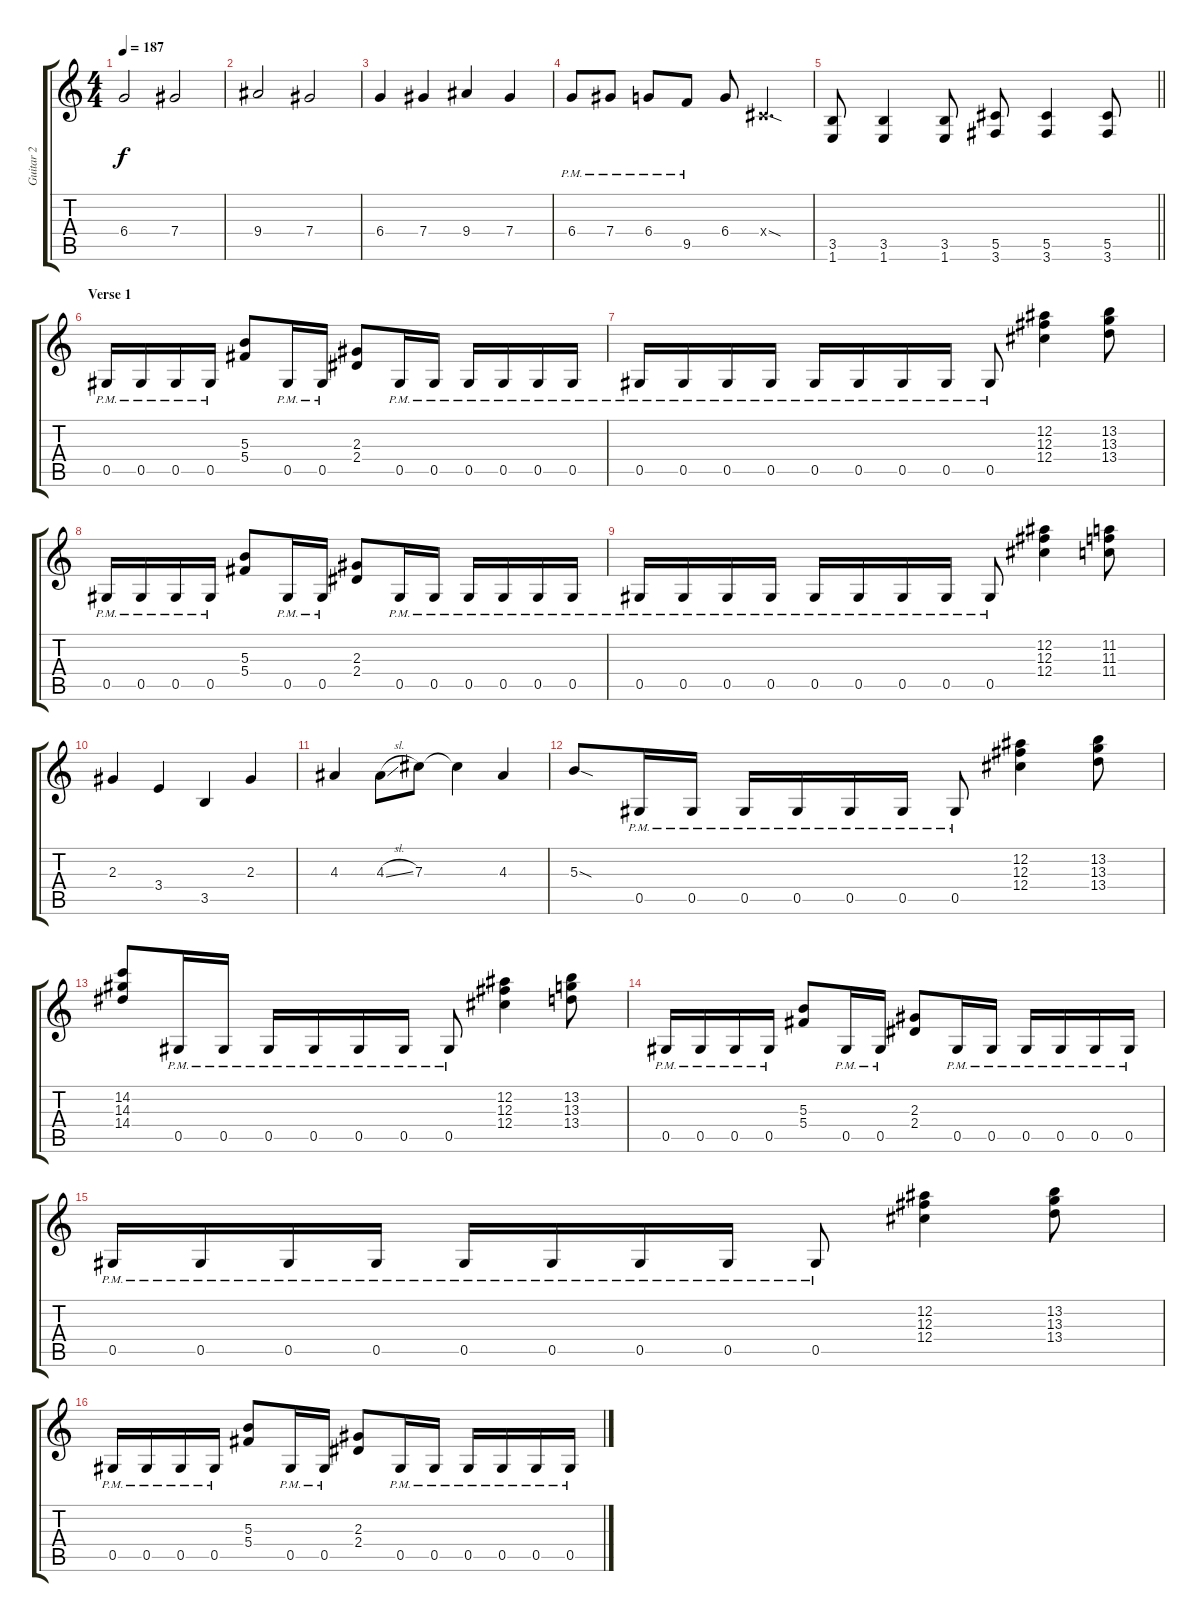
\track ("Guitar 2" "Guitar 2") {instrument overdrivenguitar}
\staff {score tabs}
\tuning (Eb4 Bb3 Gb3 Db3 Ab2 Eb2) {hide}
\ts (4 4)
\tempo 187
\clef g2
\ks c
6.4.2{dy f} 7.4.2 |
9.4.2 7.4.2 |
6.4.4 7.4.4 9.4.4 7.4.4 |
6.4{pm}.8 7.4{pm}.8 6.4{pm}.8 9.5{pm}.8 6.4.8 0.4{sod x}.4{d} |
\barLineRight lightlight
(3.5 1.6).8 (3.5 1.6).4 (3.5 1.6).8 (5.5 3.6).8 (5.5 3.6).4 (5.5 3.6).8 |
\section ("" "Verse 1")
0.5{pm}.16 0.5{pm}.16 0.5{pm}.16 0.5{pm}.16 (5.3 5.4).8 0.5{pm}.16 0.5{pm}.16 (2.3 2.4).8 0.5{pm}.16 0.5{pm}.16 0.5{pm}.16 0.5{pm}.16 0.5{pm}.16 0.5{pm}.16 |
0.5{pm}.16 0.5{pm}.16 0.5{pm}.16 0.5{pm}.16 0.5{pm}.16 0.5{pm}.16 0.5{pm}.16 0.5{pm}.16 0.5{pm}.8 (12.2 12.3 12.4).4 (13.2 13.3 13.4).8 |
0.5{pm}.16 0.5{pm}.16 0.5{pm}.16 0.5{pm}.16 (5.3 5.4).8 0.5{pm}.16 0.5{pm}.16 (2.3 2.4).8 0.5{pm}.16 0.5{pm}.16 0.5{pm}.16 0.5{pm}.16 0.5{pm}.16 0.5{pm}.16 |
0.5{pm}.16 0.5{pm}.16 0.5{pm}.16 0.5{pm}.16 0.5{pm}.16 0.5{pm}.16 0.5{pm}.16 0.5{pm}.16 0.5{pm}.8 (12.2 12.3 12.4).4 (11.2 11.3 11.4).8 |
2.3.4 3.4.4 3.5.4 2.3.4 |
4.3.4 4.3{sl}.8 7.3.8 7.3{t}.4 4.3.4 |
5.3{sod}.8 0.5{pm}.16 0.5{pm}.16 0.5{pm}.16 0.5{pm}.16 0.5{pm}.16 0.5{pm}.16 0.5{pm}.8 (12.2 12.3 12.4).4 (13.2 13.3 13.4).8 |
(14.2 14.3 14.4).8 0.5{pm}.16 0.5{pm}.16 0.5{pm}.16 0.5{pm}.16 0.5{pm}.16 0.5{pm}.16 0.5{pm}.8 (12.2 12.3 12.4).4 (13.2 13.3 13.4).8 |
0.5{pm}.16 0.5{pm}.16 0.5{pm}.16 0.5{pm}.16 (5.3 5.4).8 0.5{pm}.16 0.5{pm}.16 (2.3 2.4).8 0.5{pm}.16 0.5{pm}.16 0.5{pm}.16 0.5{pm}.16 0.5{pm}.16 0.5{pm}.16 |
0.5{pm}.16 0.5{pm}.16 0.5{pm}.16 0.5{pm}.16 0.5{pm}.16 0.5{pm}.16 0.5{pm}.16 0.5{pm}.16 0.5{pm}.8 (12.2 12.3 12.4).4 (13.2 13.3 13.4).8 |
0.5{pm}.16 0.5{pm}.16 0.5{pm}.16 0.5{pm}.16 (5.3 5.4).8 0.5{pm}.16 0.5{pm}.16 (2.3 2.4).8 0.5{pm}.16 0.5{pm}.16 0.5{pm}.16 0.5{pm}.16 0.5{pm}.16 0.5{pm}.16
